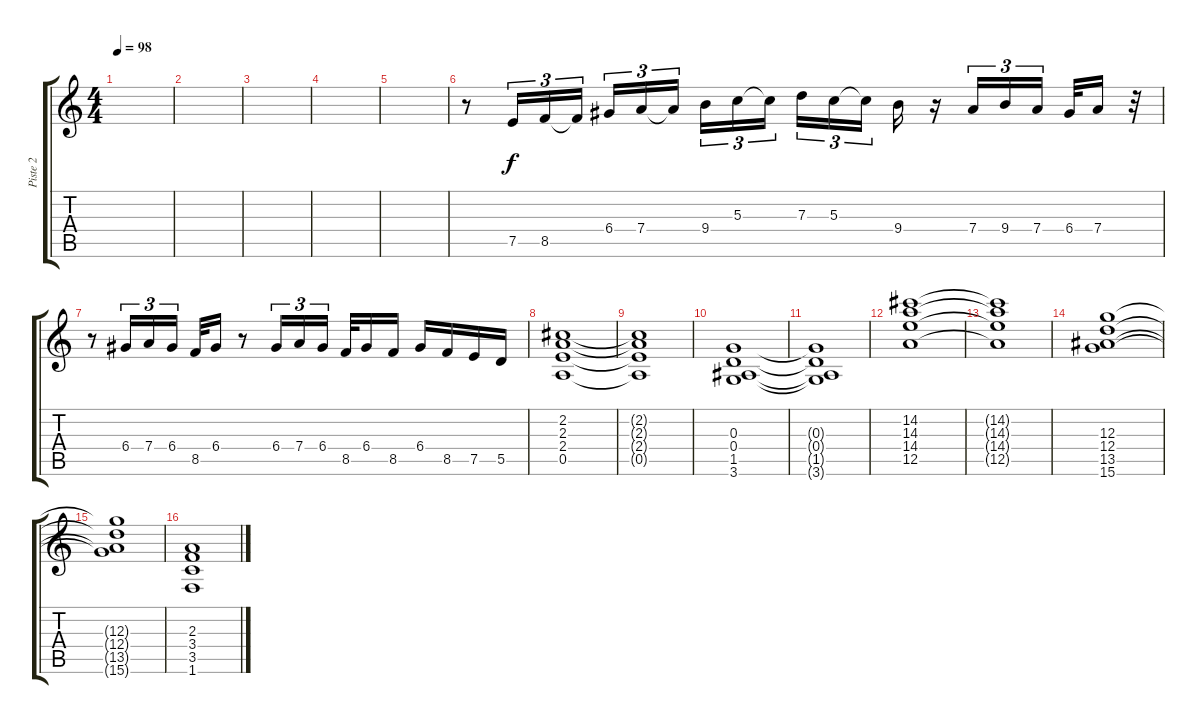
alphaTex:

\track ("Piste 2" "Piste 2") {instrument rockorgan}
\staff {score tabs}
\tuning (E5 B4 G4 D4 A3 E3) {hide}
\ts (4 4)
\tempo 98
\clef g2
\ks c
|
|
|
|
|
r.8 7.5.16{tu (3 2)} 8.5.16{tu (3 2)} 8.5{t}.16{tu (3 2)} 6.4.16{tu (3 2)} 7.4.16{tu (3 2)} 7.4{t}.16{tu (3 2)} 9.4.16{tu (3 2)} 5.3.16{tu (3 2)} 5.3{t}.16{tu (3 2)} 7.3.16{tu (3 2)} 5.3.16{tu (3 2)} 5.3{t}.16{tu (3 2)} 9.4.16 r.16 7.4.16{tu (3 2)} 9.4.16{tu (3 2)} 7.4.16{tu (3 2)} 6.4.32 7.4.16 r.32 |
r.8 6.4.16{tu (3 2)} 7.4.16{tu (3 2)} 6.4.16{tu (3 2)} 8.5.32 6.4.16 r.8 6.4.16{tu (3 2)} 7.4.16{tu (3 2)} 6.4.16{tu (3 2)} 8.5.32 6.4.16 8.5.16 6.4.16 8.5.16 7.5.16 5.5.16 |
(2.2 2.3 2.4 0.5).1{volume 13 instrument stringensemble1} |
(2.2{t} 2.3{t} 2.4{t} 0.5{t}).1 |
(0.3 0.4 1.5 3.6).1 |
(0.3{t} 0.4{t} 1.5{t} 3.6{t}).1 |
(14.2 14.3 14.4 12.5).1 |
(14.2{t} 14.3{t} 14.4{t} 12.5{t}).1 |
(12.3 12.4 13.5 15.6).1 |
(12.3{t} 12.4{t} 13.5{t} 15.6{t}).1 |
(2.3 3.4 3.5 1.6).1
